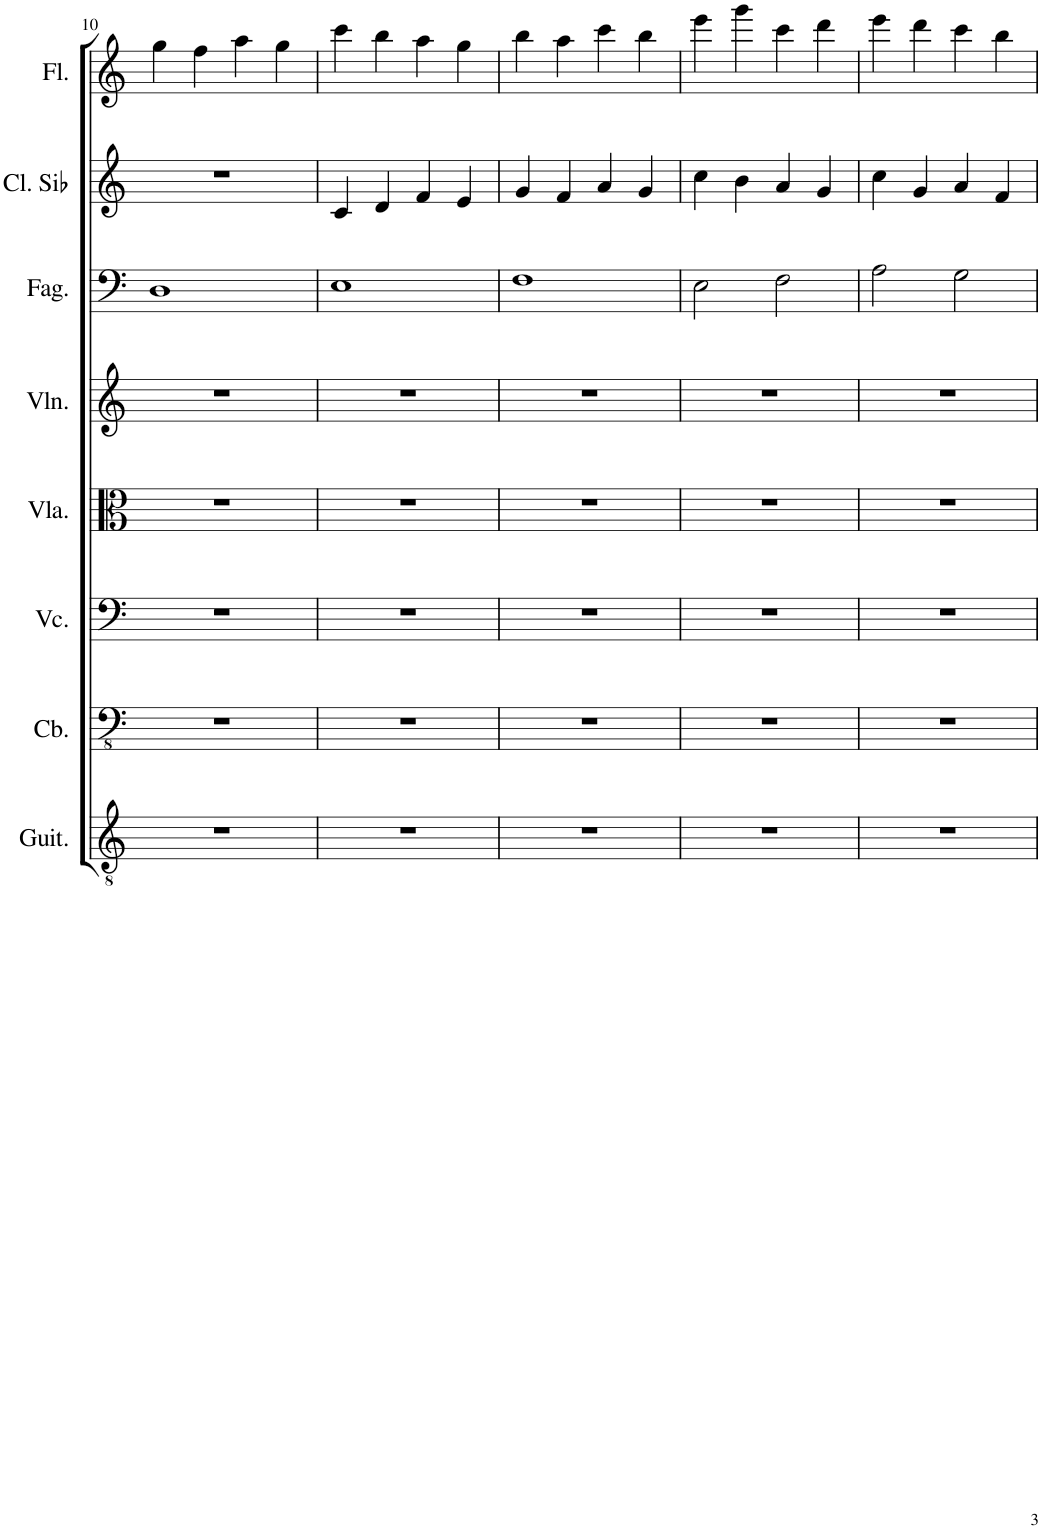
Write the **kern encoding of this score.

**kern	**kern	**kern	**kern	**kern	**kern	**kern	**kern
*part8	*part7	*part6	*part5	*part4	*part3	*part2	*part1
*staff8	*staff7	*staff6	*staff5	*staff4	*staff3	*staff2	*staff1
*I"Guitarra	*I"Contrabajo	*I"Violonchelo	*I"Viola	*I"Violin	*I"Fagot	*I"Clarinete  en Sib	*I"Flauta
*I'Guit.	*I'Cb.	*I'Vc.	*I'Vla.	*I'Vln.	*I'Fag.	*I'Cl. Sib	*I'Fl.
!!LO:PB:g=z
*clefGv2	*clefFv4	*clefF4	*clefC3	*clefG2	*clefF4	*clefG2	*clefG2
*	*ITrd7c12	*	*	*	*	*ITrd1c2	*
*k[]	*k[]	*k[]	*k[]	*k[]	*k[]	*k[]	*k[]
*M4/4	*M4/4	*M4/4	*M4/4	*M4/4	*M4/4	*M4/4	*M4/4
=10	=10	=10	=10	=10	=10	=10	=10
1r	1r	1r	1r	1r	1D	1r	4gg\
.	.	.	.	.	.	.	4ff\
.	.	.	.	.	.	.	4aa\
.	.	.	.	.	.	.	4gg\
=11	=11	=11	=11	=11	=11	=11	=11
1r	1r	1r	1r	1r	1E	4c/	4ccc\
.	.	.	.	.	.	4d/	4bb\
.	.	.	.	.	.	4f/	4aa\
.	.	.	.	.	.	4e/	4gg\
=12	=12	=12	=12	=12	=12	=12	=12
1r	1r	1r	1r	1r	1F	4g/	4bb\
.	.	.	.	.	.	4f/	4aa\
.	.	.	.	.	.	4a/	4ccc\
.	.	.	.	.	.	4g/	4bb\
=13	=13	=13	=13	=13	=13	=13	=13
1r	1r	1r	1r	1r	2E\	4cc\	4eee\
.	.	.	.	.	.	4b\	4ggg\
.	.	.	.	.	2F\	4a/	4ccc\
.	.	.	.	.	.	4g/	4ddd\
=14	=14	=14	=14	=14	=14	=14	=14
1r	1r	1r	1r	1r	2A\	4cc\	4eee\
.	.	.	.	.	.	4g/	4ddd\
.	.	.	.	.	2G\	4a/	4ccc\
.	.	.	.	.	.	4f/	4bb\
=	=	=	=	=	=	=	=
*-	*-	*-	*-	*-	*-	*-	*-
